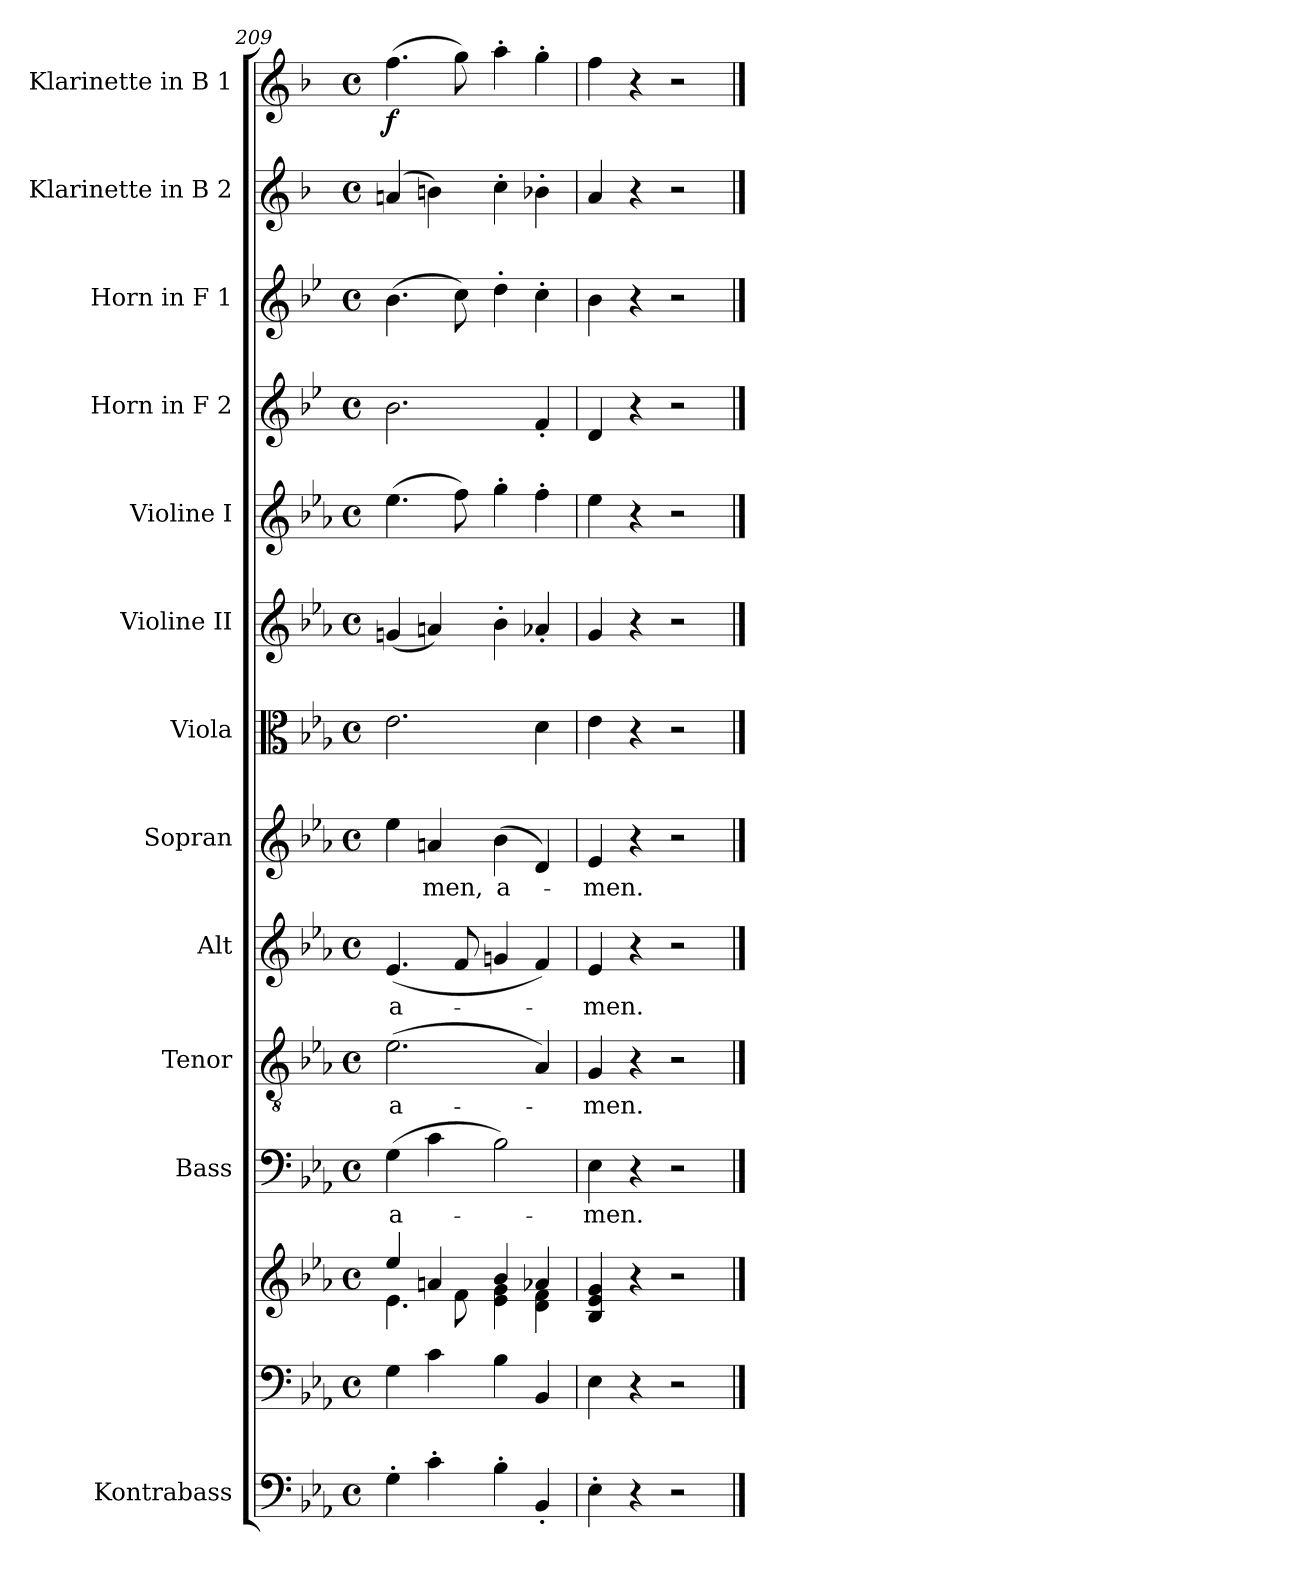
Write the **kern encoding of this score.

**kern	**kern	**kern	**kern	**text	**kern	**text	**kern	**text	**kern	**text	**kern	**kern	**kern	**kern	**kern	**kern	**kern	**dynam
*part13	*part12	*part12	*part11	*part11	*part10	*part10	*part9	*part9	*part8	*part8	*part7	*part6	*part5	*part4	*part3	*part2	*part1	*part1
*staff14	*staff13	*staff12	*staff11	*staff11	*staff10	*staff10	*staff9	*staff9	*staff8	*staff8	*staff7	*staff6	*staff5	*staff4	*staff3	*staff2	*staff1	*staff1
*I"Kontrabass	*	*	*I"Bass	*	*I"Tenor	*	*I"Alt	*	*I"Sopran	*	*I"Viola	*I"Violine II	*I"Violine I	*I"Horn in F 2	*I"Horn in F 1	*I"Klarinette in B 2	*I"Klarinette in B 1	*
*I'Kb.	*	*	*I'B	*	*I'T	*	*I'A	*	*I'S	*	*I'Vla.	*I'Vl. II	*I'Vl. I	*I'Hrn. 2	*I'Hrn. 1	*	*	*
*clefF4	*clefF4	*clefG2	*clefF4	*	*clefGv2	*	*clefG2	*	*clefG2	*	*clefC3	*clefG2	*clefG2	*clefG2	*clefG2	*clefG2	*clefG2	*
*ITrd7c12	*	*	*	*	*	*	*	*	*	*	*	*	*	*ITrd4c7	*ITrd4c7	*ITrd1c2	*ITrd1c2	*
*k[b-e-a-]	*k[b-e-a-]	*k[b-e-a-]	*k[b-e-a-]	*	*k[b-e-a-]	*	*k[b-e-a-]	*	*k[b-e-a-]	*	*k[b-e-a-]	*k[b-e-a-]	*k[b-e-a-]	*k[b-e-a-]	*k[b-e-a-]	*k[b-e-a-]	*k[b-e-a-]	*
*E-:	*E-:	*E-:	*E-:	*	*E-:	*	*E-:	*	*E-:	*	*E-:	*E-:	*E-:	*E-:	*E-:	*E-:	*E-:	*
*M4/4	*M4/4	*M4/4	*M4/4	*	*M4/4	*	*M4/4	*	*M4/4	*	*M4/4	*M4/4	*M4/4	*M4/4	*M4/4	*M4/4	*M4/4	*
*met(c)	*met(c)	*met(c)	*met(c)	*	*met(c)	*	*met(c)	*	*met(c)	*	*met(c)	*met(c)	*met(c)	*met(c)	*met(c)	*met(c)	*met(c)	*
=209	=209	=209	=209	=209	=209	=209	=209	=209	=209	=209	=209	=209	=209	=209	=209	=209	=209	=209
*	*	*^	*	*	*	*	*	*	*	*	*	*	*	*	*	*	*	*
!	!	!	!	!	!LO:LY:b	!	!LO:LY:b	!	!LO:LY:b	!	!	!	!	!	!	!	!	!	!LO:DY:b
4GG'>\	4G\	4ee-/	4.e-\	(>4G\	a-	(>2.e-\	a-	(<4.e-/	a-	4ee-\	.	2.e-\	(<4gn/	(>4.ee-\	2.e-\	(>4.e-\	(4gn/	(>4.ee-\	f
!	!	!	!	!	!	!	!	!	!	!	!LO:LY:b	!	!	!	!	!	!	!	!
4C'>\	4c\	4an/	.	4c\	.	.	.	.	.	4an/	-men,	.	4an/)	.	.	.	4an\)	.	.
.	.	.	8f\	.	.	.	.	8f/	.	.	.	.	.	8ff\)	.	8f\)	.	8ff\)	.
!	!	!	!	!	!	!	!	!	!	!	!LO:LY:b	!	!	!	!	!	!	!	!
4BB-'>\	4B-\	4b-/	4e-\ 4g\	2B-\)	.	.	.	4gn/	.	(>4b-\	a-	.	4b-'>\	4gg'>\	.	4g'>\	4b-'>\	4gg'>\	.
4BBB-'</	4BB-/	4a-X/	4d\ 4f\	.	.	4A-/)	.	4f/)	.	4d/)	.	4d\	4a-X'</	4ff'>\	4B-'</	4f'>\	4a-X'>\	4ff'>\	.
=210	=210	=210	=210	=210	=210	=210	=210	=210	=210	=210	=210	=210	=210	=210	=210	=210	=210	=210	=210
!	!	!	!	!	!LO:LY:b	!	!LO:LY:b	!	!LO:LY:b	!	!LO:LY:b	!	!	!	!	!	!	!	!
*	*	*v	*v	*	*	*	*	*	*	*	*	*	*	*	*	*	*	*	*
4EE-'>\	4E-\	4B-/ 4e-/ 4g/	4E-\	-men.	4G/	-men.	4e-/	-men.	4e-/	-men.	4e-\	4g/	4ee-\	4G/	4e-\	4g/	4ee-\	.
4r	4r	4r	4r	.	4r	.	4r	.	4r	.	4r	4r	4r	4r	4r	4r	4r	.
2r	2r	2r	2r	.	2r	.	2r	.	2r	.	2r	2r	2r	2r	2r	2r	2r	.
==	==	==	==	==	==	==	==	==	==	==	==	==	==	==	==	==	==	==
*-	*-	*-	*-	*-	*-	*-	*-	*-	*-	*-	*-	*-	*-	*-	*-	*-	*-	*-
